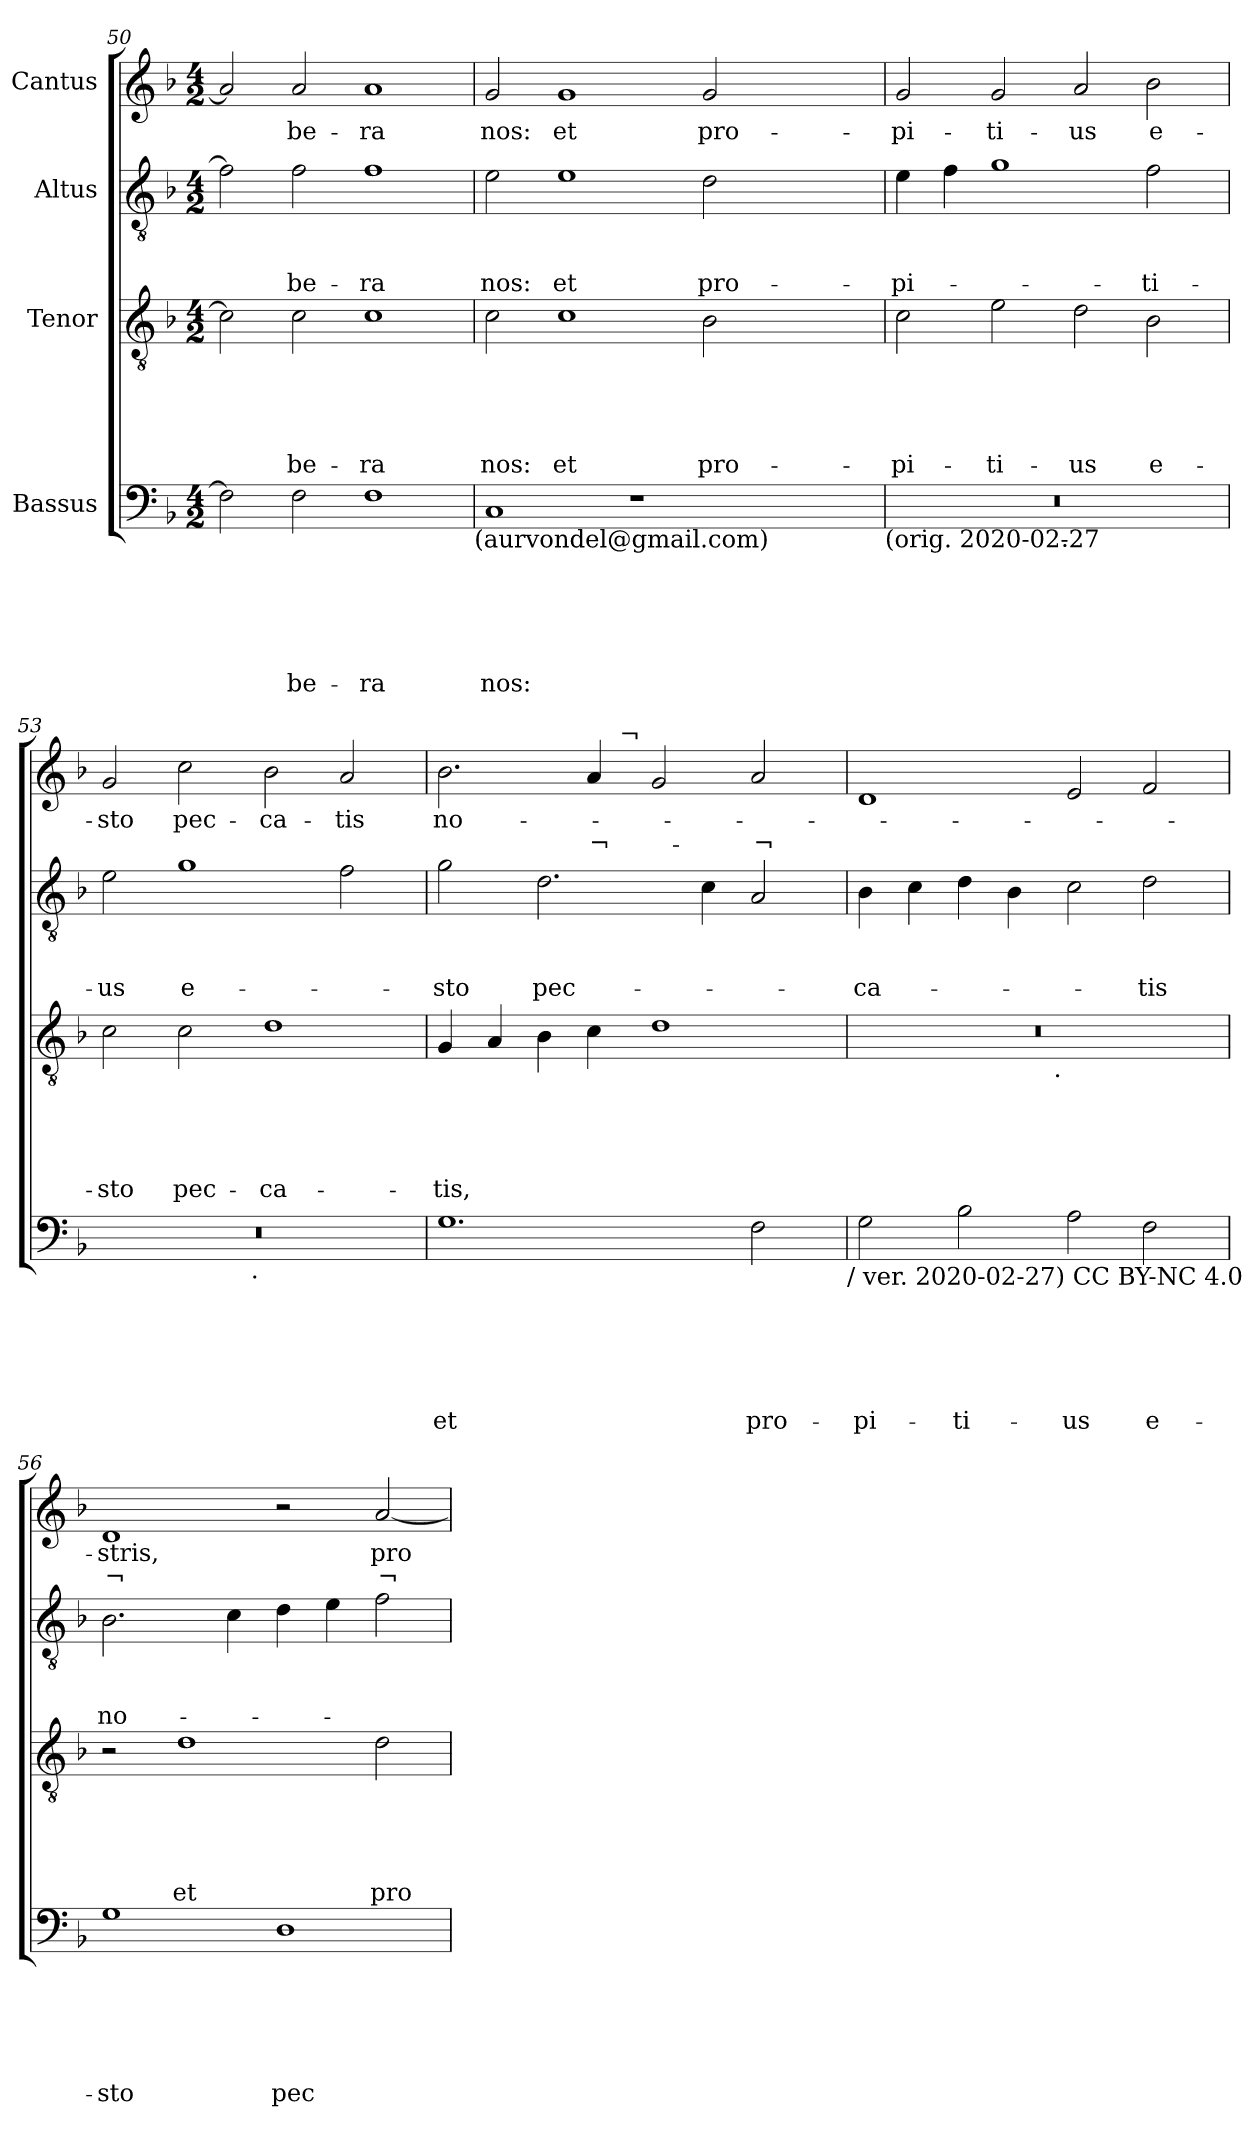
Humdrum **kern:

**kern	**text	**text	**text	**text	**text	**text	**kern	**text	**text	**text	**text	**text	**kern	**text	**text	**text	**kern	**text	**text
*part4	*part4	*part4	*part4	*part4	*part4	*part4	*part3	*part3	*part3	*part3	*part3	*part3	*part2	*part2	*part2	*part2	*part1	*part1	*part1
*staff4	*staff4	*staff4	*staff4	*staff4	*staff4	*staff4	*staff3	*staff3	*staff3	*staff3	*staff3	*staff3	*staff2	*staff2	*staff2	*staff2	*staff1	*staff1	*staff1
*I"Bassus	*	*	*	*	*	*	*I"Tenor	*	*	*	*	*	*I"Altus	*	*	*	*I"Cantus	*	*
*clefF4	*	*	*	*	*	*	*clefGv2	*	*	*	*	*	*clefGv2	*	*	*	*clefG2	*	*
*k[b-]	*	*	*	*	*	*	*k[b-]	*	*	*	*	*	*k[b-]	*	*	*	*k[b-]	*	*
*F:	*	*	*	*	*	*	*F:	*	*	*	*	*	*F:	*	*	*	*F:	*	*
*M4/2	*	*	*	*	*	*	*M4/2	*	*	*	*	*	*M4/2	*	*	*	*M4/2	*	*
=50	=50	=50	=50	=50	=50	=50	=50	=50	=50	=50	=50	=50	=50	=50	=50	=50	=50	=50	=50
2F\]	.	.	.	.	.	.	2c\]	.	.	.	.	.	2f\]	.	.	.	2a/]	.	.
!	!	!	!	!	!	!LO:LY:b	!	!	!	!	!	!LO:LY:b	!	!	!	!LO:LY:b	!	!LO:LY:b	!
2F\	.	.	.	.	.	-be-	2c\	.	.	.	.	-be-	2f\	.	.	-be-	2a/	-be-	.
!	!	!	!	!	!	!LO:LY:b	!	!	!	!	!	!LO:LY:b	!	!	!	!LO:LY:b	!	!LO:LY:b	!
1F	.	.	.	.	.	-ra	1c	.	.	.	.	-ra	1f	.	.	-ra	1a	-ra	.
!LO:TX:b:t=(aurvondel@gmail.com)	!	!	!	!	!	!	!	!	!	!	!	!	!	!	!	!	!	!	!
=51	=51	=51	=51	=51	=51	=51	=51	=51	=51	=51	=51	=51	=51	=51	=51	=51	=51	=51	=51
!	!	!	!	!	!	!LO:LY:b	!	!	!	!	!	!LO:LY:b	!	!	!	!LO:LY:b	!	!LO:LY:b	!
1C	.	.	.	.	.	nos:	2c\	.	.	.	.	nos:	2e\	.	.	nos:	2g/	nos:	.
!	!	!	!	!	!	!	!	!	!	!	!	!LO:LY:b	!	!	!	!LO:LY:b	!	!LO:LY:b	!
.	.	.	.	.	.	.	1c	.	.	.	.	et	1e	.	.	et	1g	et	.
1r	.	.	.	.	.	.	.	.	.	.	.	.	.	.	.	.	.	.	.
!	!	!	!	!	!	!	!	!	!	!	!	!LO:LY:b	!	!	!	!LO:LY:b	!	!LO:LY:b	!
.	.	.	.	.	.	.	2B-\	.	.	.	.	pro-	2d\	.	.	pro-	2g/	pro-	.
1ryy	.	.	.	.	.	.	1ryy	.	.	.	.	.	1ryy	.	.	.	1ryy	.	.
!LO:TX:b:t=(orig. 2020-02-27	!	!	!	!	!	!	!	!	!	!	!	!	!	!	!	!	!	!	!
=52	=52	=52	=52	=52	=52	=52	=52	=52	=52	=52	=52	=52	=52	=52	=52	=52	=52	=52	=52
!	!	!	!	!	!	!	!	!	!	!	!	!LO:LY:b	!	!	!	!LO:LY:b	!	!LO:LY:b	!
*^	*	*	*	*	*	*	*	*	*	*	*	*	*	*	*	*	*	*	*
0r	2ryy	.	.	.	.	.	.	2c\	.	.	.	.	-pi-	4e\	.	.	-pi-	2g/	-pi-	.
.	.	.	.	.	.	.	.	.	.	.	.	.	.	4f\	.	.	.	.	.	.
!	!	!	!	!	!	!	!	!	!	!	!	!	!LO:LY:b	!	!	!	!	!	!LO:LY:b	!
.	4...ryy	.	.	.	.	.	.	2e\	.	.	.	.	-ti-	1g	.	.	.	2g/	-ti-	.
!	!LO:TX:b:t=.	!	!	!	!	!	!	!	!	!	!	!	!	!	!	!	!	!	!	!
.	1ryy	.	.	.	.	.	.	.	.	.	.	.	.	.	.	.	.	.	.	.
!	!	!	!	!	!	!	!	!	!	!	!	!	!LO:LY:b	!	!	!	!	!	!LO:LY:b	!
.	.	.	.	.	.	.	.	2d\	.	.	.	.	-us	.	.	.	.	2a/	-us	.
!	!	!	!	!	!	!	!	!	!	!	!	!	!LO:LY:b	!	!	!	!LO:LY:b	!	!LO:LY:b	!
.	.	.	.	.	.	.	.	2B-\	.	.	.	.	e-	2f\	.	.	-ti-	2b-\	e-	.
.	32ryy	.	.	.	.	.	.	.	.	.	.	.	.	.	.	.	.	.	.	.
=53	=53	=53	=53	=53	=53	=53	=53	=53	=53	=53	=53	=53	=53	=53	=53	=53	=53	=53	=53	=53
!	!	!	!	!	!	!	!	!	!	!	!	!	!LO:LY:b	!	!	!	!LO:LY:b	!	!LO:LY:b	!
0r	2ryy	.	.	.	.	.	.	2c\	.	.	.	.	-sto	2e\	.	.	-us	2g/	-sto	.
!	!	!	!	!	!	!	!	!	!	!	!	!	!LO:LY:b	!	!	!	!LO:LY:b:rj	!	!LO:LY:b	!
.	4...ryy	.	.	.	.	.	.	2c\	.	.	.	.	pec-	1g	.	.	e-	2cc\	pec-	.
!	!LO:TX:b:t=.	!	!	!	!	!	!	!	!	!	!	!	!	!	!	!	!	!	!	!
.	1ryy	.	.	.	.	.	.	.	.	.	.	.	.	.	.	.	.	.	.	.
!	!	!	!	!	!	!	!	!	!	!	!	!	!LO:LY:b	!	!	!	!	!	!LO:LY:b	!
.	.	.	.	.	.	.	.	1d	.	.	.	.	-ca-	.	.	.	.	2b-\	-ca-	.
!	!	!	!	!	!	!	!	!	!	!	!	!	!	!	!	!	!	!	!LO:LY:b	!
.	.	.	.	.	.	.	.	.	.	.	.	.	.	2f\	.	.	.	2a/	-tis	.
.	32ryy	.	.	.	.	.	.	.	.	.	.	.	.	.	.	.	.	.	.	.
=54	=54	=54	=54	=54	=54	=54	=54	=54	=54	=54	=54	=54	=54	=54	=54	=54	=54	=54	=54	=54
!	!	!	!	!	!	!	!	!	!	!	!	!	!	!	!	!	!	!LO:TX:a:t=¬	!	!
!	!	!	!	!	!	!	!LO:LY:b	!	!	!	!	!	!LO:LY:b	!	!	!	!LO:LY:b	!	!LO:LY:b	!
*v	*v	*	*	*	*	*	*	*	*	*	*	*	*	*	*	*	*	*^	*	*
1.G	.	.	.	.	.	et	4G/	.	.	.	.	-tis,	2g\	.	.	-sto	2.b-\	2..ryy	no-	.
.	.	.	.	.	.	.	4A/	.	.	.	.	.	.	.	.	.	.	.	.	.
!	!	!	!	!	!	!	!	!	!	!	!	!	!	!	!	!LO:LY:b	!	!	!	!
.	.	.	.	.	.	.	4B-\	.	.	.	.	.	2.d\	.	.	pec-	.	.	.	.
!	!	!	!	!	!	!	!	!	!	!	!	!	!	!	!	!	!	!	!	!LO:LY:b
.	.	.	.	.	.	.	4c\	.	.	.	.	.	.	.	.	.	4a/	.	.	-¬-
!	!	!	!	!	!	!	!	!	!	!	!	!	!	!	!	!	!	!LO:TX:a:t=¬	!	!
.	.	.	.	.	.	.	.	.	.	.	.	.	.	.	.	.	.	1ryy	.	.
.	.	.	.	.	.	.	1d	.	.	.	.	.	.	.	.	.	2g/	.	.	.
.	.	.	.	.	.	.	.	.	.	.	.	.	4c\	.	.	.	.	.	.	.
!	!	!	!	!	!	!LO:LY:b	!	!	!	!	!	!	!	!	!	!	!	!	!	!LO:LY:b:rj
2F\	.	.	.	.	.	pro-	.	.	.	.	.	.	2A/	.	.	.	2a/	.	.	-¬
.	.	.	.	.	.	.	.	.	.	.	.	.	.	.	.	.	.	8ryy	.	.
!LO:TX:b:t=/ ver. 2020-02-27) CC BY-NC 4.0	!	!	!	!	!	!	!	!	!	!	!	!	!	!	!	!	!	!	!	!
!!LO:PB:g=z
=55	=55	=55	=55	=55	=55	=55	=55	=55	=55	=55	=55	=55	=55	=55	=55	=55	=55	=55	=55	=55
!	!	!	!	!	!	!LO:LY:b	!	!	!	!	!	!	!	!	!	!LO:LY:b	!	!	!	!
*	*	*	*	*	*	*	*^	*	*	*	*	*	*	*	*	*	*v	*v	*	*
2G\	.	.	.	.	.	-pi-	0r	2ryy	.	.	.	.	.	4B-\	.	.	-ca-	1d	.	.
.	.	.	.	.	.	.	.	.	.	.	.	.	.	4c\	.	.	.	.	.	.
!	!	!	!	!	!	!LO:LY:b	!	!	!	!	!	!	!	!	!	!	!	!	!	!
2B-\	.	.	.	.	.	-ti-	.	4...ryy	.	.	.	.	.	4d\	.	.	.	.	.	.
.	.	.	.	.	.	.	.	.	.	.	.	.	.	4B-\	.	.	.	.	.	.
!	!	!	!	!	!	!	!	!LO:TX:b:t=.	!	!	!	!	!	!	!	!	!	!	!	!
.	.	.	.	.	.	.	.	1ryy	.	.	.	.	.	.	.	.	.	.	.	.
!	!	!	!	!	!	!LO:LY:b	!	!	!	!	!	!	!	!	!	!	!	!	!	!
2A\	.	.	.	.	.	-us	.	.	.	.	.	.	.	2c\	.	.	.	2e/	.	.
!	!	!	!	!	!	!LO:LY:b	!	!	!	!	!	!	!	!	!	!	!LO:LY:b	!	!	!
2F\	.	.	.	.	.	e-	.	.	.	.	.	.	.	2d\	.	.	-tis	2f/	.	.
.	.	.	.	.	.	.	.	32ryy	.	.	.	.	.	.	.	.	.	.	.	.
=56	=56	=56	=56	=56	=56	=56	=56	=56	=56	=56	=56	=56	=56	=56	=56	=56	=56	=56	=56	=56
!	!	!	!	!	!	!LO:LY:b	!	!	!	!	!	!	!	!	!	!	!LO:LY:b	!	!LO:LY:b	!LO:LY:b
*	*	*	*	*	*	*	*v	*v	*	*	*	*	*	*	*	*	*	*	*	*
1G	.	.	.	.	.	-sto	2r	.	.	.	.	.	2.B-\	.	.	no-	1d	-stris,	¬
!	!	!	!	!	!	!	!	!	!	!	!	!LO:LY:b	!	!	!	!	!	!	!
.	.	.	.	.	.	.	1d	.	.	.	.	et	.	.	.	.	.	.	.
.	.	.	.	.	.	.	.	.	.	.	.	.	4c\	.	.	.	.	.	.
!	!	!	!	!	!	!LO:LY:b	!	!	!	!	!	!	!	!	!	!	!	!	!
1D	.	.	.	.	.	pec-	.	.	.	.	.	.	4d\	.	.	.	2r	.	.
.	.	.	.	.	.	.	.	.	.	.	.	.	4e\	.	.	.	.	.	.
!	!	!	!	!	!	!	!	!	!	!	!	!LO:LY:b	!	!	!	!	!	!LO:LY:b	!LO:LY:b
.	.	.	.	.	.	.	2d\	.	.	.	.	pro-	2f\	.	.	.	[<2a/	pro	¬-
=	=	=	=	=	=	=	=	=	=	=	=	=	=	=	=	=	=	=	=
*-	*-	*-	*-	*-	*-	*-	*-	*-	*-	*-	*-	*-	*-	*-	*-	*-	*-	*-	*-
